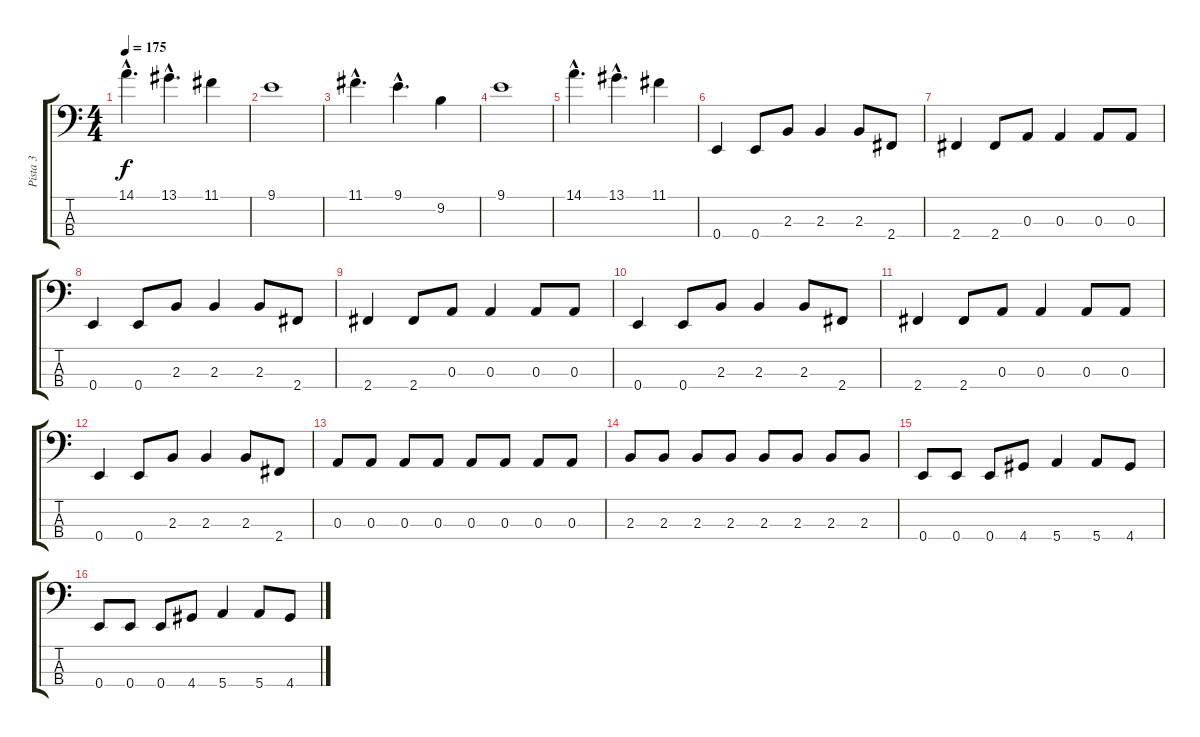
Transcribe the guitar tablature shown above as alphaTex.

\track ("Pista 3" "Pista 3") {instrument electricbasspick}
\staff {score tabs}
\tuning (G2 D2 A1 E1) {hide}
\ts (4 4)
\tempo 175
\clef f4
\ks c
14.1{hac}.4{d dy f} 13.1{hac}.4{d} 11.1.4 |
9.1.1 |
11.1{hac}.4{d} 9.1{hac}.4{d} 9.2.4 |
9.1.1 |
14.1{hac}.4{d} 13.1{hac}.4{d} 11.1.4 |
0.4.4 0.4.8 2.3.8 2.3.4 2.3.8 2.4.8 |
2.4.4 2.4.8 0.3.8 0.3.4 0.3.8 0.3.8 |
0.4.4 0.4.8 2.3.8 2.3.4 2.3.8 2.4.8 |
2.4.4 2.4.8 0.3.8 0.3.4 0.3.8 0.3.8 |
0.4.4 0.4.8 2.3.8 2.3.4 2.3.8 2.4.8 |
2.4.4 2.4.8 0.3.8 0.3.4 0.3.8 0.3.8 |
0.4.4 0.4.8 2.3.8 2.3.4 2.3.8 2.4.8 |
0.3.8 0.3.8 0.3.8 0.3.8 0.3.8 0.3.8 0.3.8 0.3.8 |
2.3.8 2.3.8 2.3.8 2.3.8 2.3.8 2.3.8 2.3.8 2.3.8 |
0.4.8 0.4.8 0.4.8 4.4.8 5.4.4 5.4.8 4.4.8 |
0.4.8 0.4.8 0.4.8 4.4.8 5.4.4 5.4.8 4.4.8
